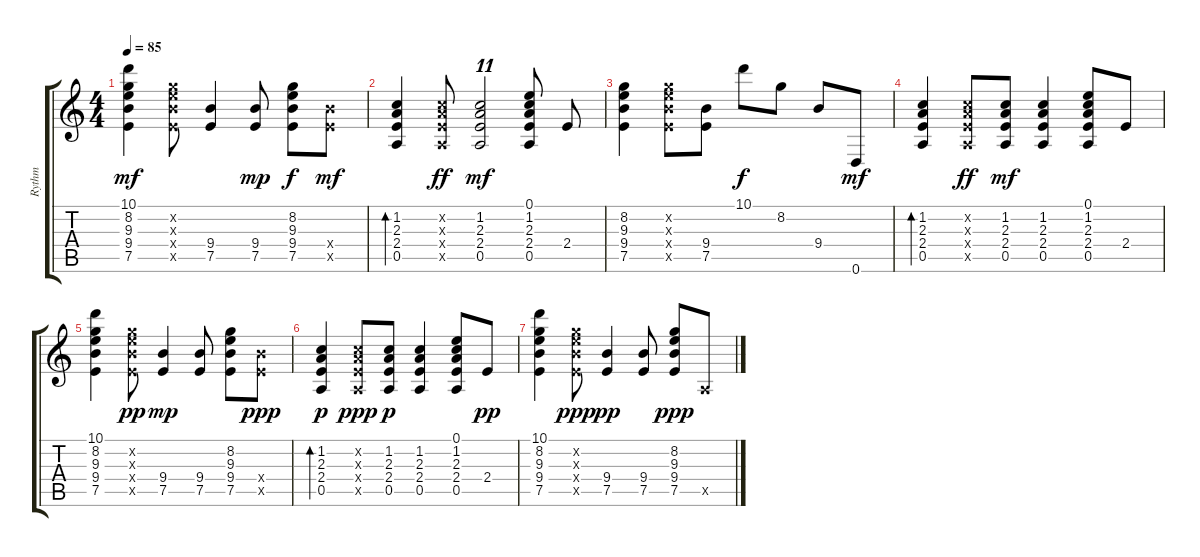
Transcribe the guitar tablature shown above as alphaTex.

\track ("Rythm " "Rythm ") {instrument acousticguitarsteel}
\staff {score tabs}
\tuning (E4 B3 G3 D3 A2 D2) {hide}
\ts (4 4)
\tempo 85
\clef g2
\ks c
(10.1 8.2 9.3 9.4 7.5).4{dy mf} (8.2{x} 9.3{x} 9.4{x} 7.5{x}).8 (9.4 7.5).4 (9.4 7.5).8{dy mp} (8.2 9.3 9.4 7.5).8{dy f} (9.4{x} 7.5{x}).8{dy mf} |
(1.2 2.3 2.4 0.5).4{bd 60} (1.2{x} 2.3{x} 2.4{x} 0.5{x}).8{dy ff} (1.2 2.3 2.4 0.5).2{tu (11 8) dy mf} (0.1 1.2 2.3 2.4 0.5).8 2.4.8 |
(8.2 9.3 9.4 7.5).4 (8.2{x} 9.3{x} 9.4{x} 7.5{x}).8 (9.4 7.5).8 10.1.8{dy f} 8.2.8 9.4.8 0.6.8{dy mf} |
(1.2 2.3 2.4 0.5).4{bd 60} (1.2{x} 2.3{x} 2.4{x} 0.5{x}).8{dy ff} (1.2 2.3 2.4 0.5).8{dy mf} (1.2 2.3 2.4 0.5).4 (0.1 1.2 2.3 2.4 0.5).8 2.4.8 |
(10.1 8.2 9.3 9.4 7.5).4 (8.2{x} 9.3{x} 9.4{x} 7.5{x}).8{dy pp} (9.4 7.5).4{dy mp} (9.4 7.5).8 (8.2 9.3 9.4 7.5).8 (9.4{x} 7.5{x}).8{dy ppp} |
(1.2 2.3 2.4 0.5).4{bd 60 dy p} (1.2{x} 2.3{x} 2.4{x} 0.5{x}).8{dy ppp} (1.2 2.3 2.4 0.5).8{dy p} (1.2 2.3 2.4 0.5).4 (0.1 1.2 2.3 2.4 0.5).8 2.4.8{dy pp} |
(10.1 8.2 9.3 9.4 7.5).4 (8.2{x} 9.3{x} 9.4{x} 7.5{x}).8{dy ppp} (9.4 7.5).4{dy pp} (9.4 7.5).8 (8.2 9.3 9.4 7.5).8{dy ppp} 0.5{x}.8
